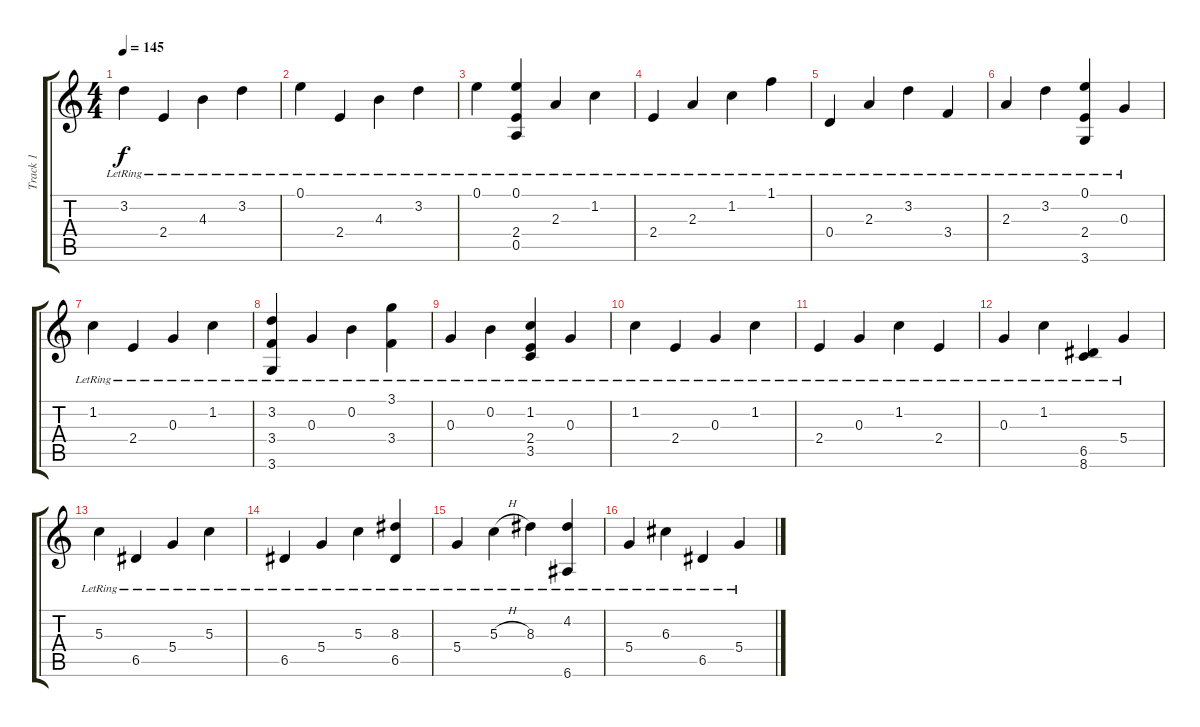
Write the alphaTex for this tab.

\track ("Track 1" "Track 1") {instrument acousticguitarsteel}
\staff {score tabs}
\tuning (E4 B3 G3 D3 A2 E2) {hide}
\ts (4 4)
\tempo 145
\clef g2
\ks c
3.2{lr}.4{dy f} 2.4{lr}.4 4.3{lr}.4 3.2{lr}.4 |
0.1{lr}.4 2.4{lr}.4 4.3{lr}.4 3.2{lr}.4 |
0.1{lr}.4 (0.1{lr} 2.4{lr} 0.5{lr}).4 2.3{lr}.4 1.2{lr}.4 |
2.4{lr}.4 2.3{lr}.4 1.2{lr}.4 1.1{lr}.4 |
0.4{lr}.4 2.3{lr}.4 3.2{lr}.4 3.4{lr}.4 |
2.3{lr}.4 3.2{lr}.4 (0.1{lr} 2.4{lr} 3.6{lr}).4 0.3{lr}.4 |
1.2{lr}.4 2.4{lr}.4 0.3{lr}.4 1.2{lr}.4 |
(3.2{lr} 3.4{lr} 3.6{lr}).4 0.3{lr}.4 0.2{lr}.4 (3.1{lr} 3.4{lr}).4 |
0.3{lr}.4 0.2{lr}.4 (1.2{lr} 2.4{lr} 3.5{lr}).4 0.3{lr}.4 |
1.2{lr}.4 2.4{lr}.4 0.3{lr}.4 1.2{lr}.4 |
2.4{lr}.4 0.3{lr}.4 1.2{lr}.4 2.4{lr}.4 |
0.3{lr}.4 1.2{lr}.4 (6.5{lr} 8.6{lr}).4 5.4{lr}.4 |
5.3{lr}.4 6.5{lr}.4 5.4{lr}.4 5.3{lr}.4 |
6.5{lr}.4 5.4{lr}.4 5.3{lr}.4 (8.3{lr} 6.5{lr}).4 |
5.4{lr}.4 5.3{h lr}.4 8.3{lr}.4 (4.2{lr} 6.6{lr}).4 |
5.4{lr}.4 6.3{lr}.4 6.5{lr}.4 5.4{lr}.4
